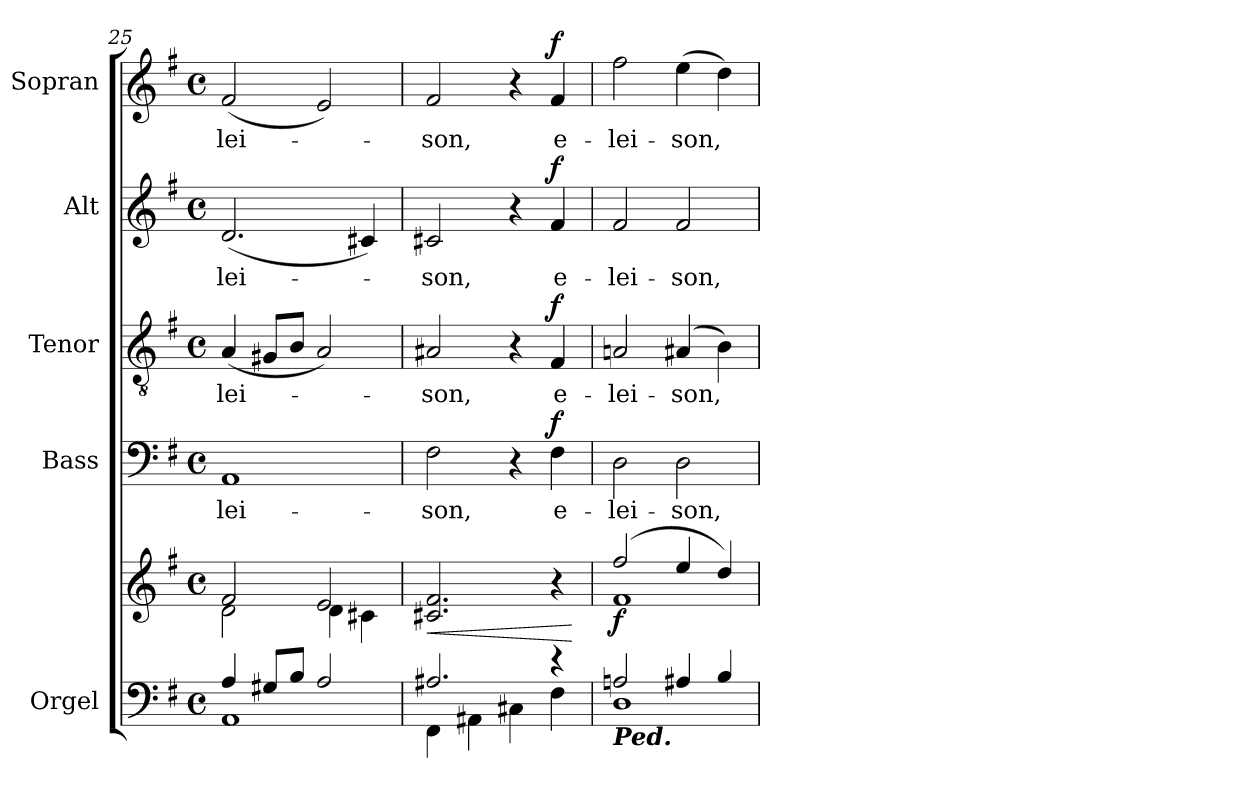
**kern	**kern	**dynam	**kern	**text	**dynam	**kern	**text	**dynam	**kern	**text	**dynam	**kern	**text	**dynam
*part5	*part5	*part5	*part4	*part4	*part4	*part3	*part3	*part3	*part2	*part2	*part2	*part1	*part1	*part1
*staff6	*staff5	*staff5/6	*staff4	*staff4	*staff4	*staff3	*staff3	*staff3	*staff2	*staff2	*staff2	*staff1	*staff1	*staff1
*I"Orgel	*	*	*I"Bass	*	*	*I"Tenor	*	*	*I"Alt	*	*	*I"Sopran	*	*
*I'Org.	*	*	*I'B.	*	*	*I'T.	*	*	*I'A.	*	*	*I'S.	*	*
*clefF4	*clefG2	*	*clefF4	*	*	*clefGv2	*	*	*clefG2	*	*	*clefG2	*	*
*k[f#]	*k[f#]	*	*k[f#]	*	*	*k[f#]	*	*	*k[f#]	*	*	*k[f#]	*	*
*G:	*G:	*	*G:	*	*	*G:	*	*	*G:	*	*	*G:	*	*
*M4/4	*M4/4	*	*M4/4	*	*	*M4/4	*	*	*M4/4	*	*	*M4/4	*	*
*met(c)	*met(c)	*	*met(c)	*	*	*met(c)	*	*	*met(c)	*	*	*met(c)	*	*
=25	=25	=25	=25	=25	=25	=25	=25	=25	=25	=25	=25	=25	=25	=25
*^	*^	*	*	*	*	*	*	*	*	*	*	*	*	*
!	!	!	!	!	!	!LO:LY:b	!	!	!LO:LY:b	!	!	!LO:LY:b	!	!	!LO:LY:b	!
4A/	1AA	2f#/	2d\	.	1AA	-lei-	.	(<4A/	-lei-	.	(<2.d/	-lei-	.	(<2f#/	-lei-	.
8G#X/L	.	.	.	.	.	.	.	8G#X/L	.	.	.	.	.	.	.	.
8B/J	.	.	.	.	.	.	.	8B/J	.	.	.	.	.	.	.	.
2A/	.	2e/	4d\	.	.	.	.	2A/)	.	.	.	.	.	2e/)	.	.
.	.	.	4c#X\	.	.	.	.	.	.	.	4c#X/)	.	.	.	.	.
=26	=26	=26	=26	=26	=26	=26	=26	=26	=26	=26	=26	=26	=26	=26	=26	=26
!	!	!	!	!LO:HP:b	!	!LO:LY:b	!	!	!LO:LY:b	!	!	!LO:LY:b	!	!	!LO:LY:b	!
*	*	*v	*v	*	*	*	*	*	*	*	*	*	*	*	*	*
2.A#X/	4FF#\	2.c#X/ 2.f#/	<	2F#\	-son,	.	2A#X/	-son,	.	2c#X/	-son,	.	2f#/	-son,	.
.	4AA#X\	.	.	.	.	.	.	.	.	.	.	.	.	.	.
.	4C#X\	.	.	4r	.	.	4r	.	.	4r	.	.	4r	.	.
!	!	!	!	!	!LO:LY:b	!LO:DY:a	!	!LO:LY:b	!LO:DY:a	!	!LO:LY:b	!LO:DY:a	!	!LO:LY:b	!LO:DY:a
4rd	4F#\	4r	.	4F#\	e-	f	4F#/	e-	f	4f#/	e-	f	4f#/	e-	f
*v	*v	*	*	*	*	*	*	*	*	*	*	*	*	*	*
.	.	[	.	.	.	.	.	.	.	.	.	.	.	.
=27	=27	=27	=27	=27	=27	=27	=27	=27	=27	=27	=27	=27	=27	=27
*^	*^	*	*	*	*	*	*	*	*	*	*	*	*	*
!LO:TX:b:Bi:t=Ped.	!	!	!	!	!	!	!	!	!	!	!	!	!	!	!	!
!	!	!	!	!LO:DY:b	!	!LO:LY:b	!	!	!LO:LY:b	!	!	!LO:LY:b	!	!	!LO:LY:b	!
2An/	1D	(2ff#/	1f#	f	2D\	-lei-	.	2An/	-lei-	.	2f#/	-lei-	.	2ff#\	-lei-	.
!	!	!	!	!	!	!LO:LY:b	!	!	!LO:LY:b	!	!	!LO:LY:b	!	!	!LO:LY:b	!
4A#X/	.	4ee/	.	.	2D\	-son,	.	(4A#X/	-son,	.	2f#/	-son,	.	(>4ee\	-son,	.
4B/	.	4dd/)	.	.	.	.	.	4B\)	.	.	.	.	.	4dd\)	.	.
*v	*v	*	*	*	*	*	*	*	*	*	*	*	*	*	*	*
*	*v	*v	*	*	*	*	*	*	*	*	*	*	*	*	*
=	=	=	=	=	=	=	=	=	=	=	=	=	=	=
*-	*-	*-	*-	*-	*-	*-	*-	*-	*-	*-	*-	*-	*-	*-
